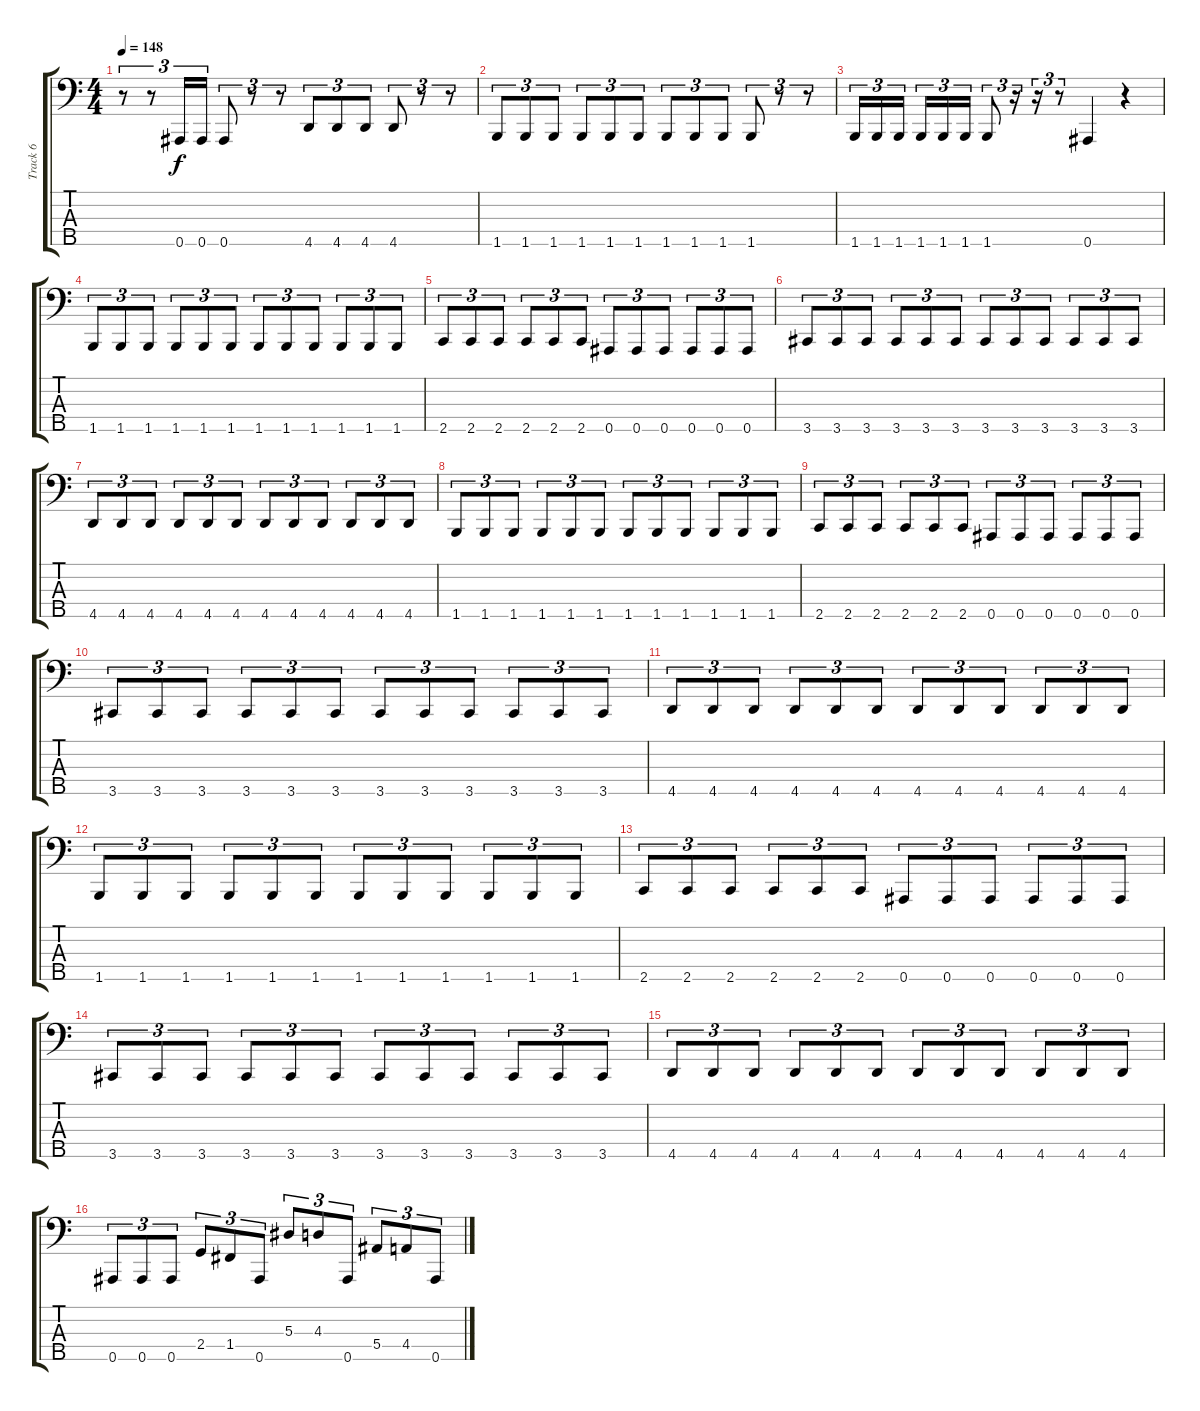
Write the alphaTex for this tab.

\track ("Track 6" "Track 6") {instrument electricbassfinger}
\staff {score tabs}
\tuning (Ab2 Eb2 Bb1 F1 Bb0) {hide}
\ts (4 4)
\tempo 148
\clef f4
\ks c
r.8{tu (3 2) dy f} r.8{tu (3 2)} 0.5.16{tu (3 2)} 0.5.16{tu (3 2)} 0.5.8{tu (3 2)} r.8{tu (3 2)} r.8{tu (3 2)} 4.5.8{tu (3 2)} 4.5.8{tu (3 2)} 4.5.8{tu (3 2)} 4.5.8{tu (3 2)} r.8{tu (3 2)} r.8{tu (3 2)} |
1.5.8{tu (3 2)} 1.5.8{tu (3 2)} 1.5.8{tu (3 2)} 1.5.8{tu (3 2)} 1.5.8{tu (3 2)} 1.5.8{tu (3 2)} 1.5.8{tu (3 2)} 1.5.8{tu (3 2)} 1.5.8{tu (3 2)} 1.5.8{tu (3 2)} r.8{tu (3 2)} r.8{tu (3 2)} |
1.5.16{tu (3 2)} 1.5.16{tu (3 2)} 1.5.16{tu (3 2)} 1.5.16{tu (3 2)} 1.5.16{tu (3 2)} 1.5.16{tu (3 2)} 1.5.8{tu (3 2)} r.16{tu (3 2)} r.16{tu (3 2)} r.8{tu (3 2)} 0.5.4 r.4 |
1.5.8{tu (3 2)} 1.5.8{tu (3 2)} 1.5.8{tu (3 2)} 1.5.8{tu (3 2)} 1.5.8{tu (3 2)} 1.5.8{tu (3 2)} 1.5.8{tu (3 2)} 1.5.8{tu (3 2)} 1.5.8{tu (3 2)} 1.5.8{tu (3 2)} 1.5.8{tu (3 2)} 1.5.8{tu (3 2)} |
2.5.8{tu (3 2)} 2.5.8{tu (3 2)} 2.5.8{tu (3 2)} 2.5.8{tu (3 2)} 2.5.8{tu (3 2)} 2.5.8{tu (3 2)} 0.5.8{tu (3 2)} 0.5.8{tu (3 2)} 0.5.8{tu (3 2)} 0.5.8{tu (3 2)} 0.5.8{tu (3 2)} 0.5.8{tu (3 2)} |
3.5.8{tu (3 2)} 3.5.8{tu (3 2)} 3.5.8{tu (3 2)} 3.5.8{tu (3 2)} 3.5.8{tu (3 2)} 3.5.8{tu (3 2)} 3.5.8{tu (3 2)} 3.5.8{tu (3 2)} 3.5.8{tu (3 2)} 3.5.8{tu (3 2)} 3.5.8{tu (3 2)} 3.5.8{tu (3 2)} |
4.5.8{tu (3 2)} 4.5.8{tu (3 2)} 4.5.8{tu (3 2)} 4.5.8{tu (3 2)} 4.5.8{tu (3 2)} 4.5.8{tu (3 2)} 4.5.8{tu (3 2)} 4.5.8{tu (3 2)} 4.5.8{tu (3 2)} 4.5.8{tu (3 2)} 4.5.8{tu (3 2)} 4.5.8{tu (3 2)} |
1.5.8{tu (3 2)} 1.5.8{tu (3 2)} 1.5.8{tu (3 2)} 1.5.8{tu (3 2)} 1.5.8{tu (3 2)} 1.5.8{tu (3 2)} 1.5.8{tu (3 2)} 1.5.8{tu (3 2)} 1.5.8{tu (3 2)} 1.5.8{tu (3 2)} 1.5.8{tu (3 2)} 1.5.8{tu (3 2)} |
2.5.8{tu (3 2)} 2.5.8{tu (3 2)} 2.5.8{tu (3 2)} 2.5.8{tu (3 2)} 2.5.8{tu (3 2)} 2.5.8{tu (3 2)} 0.5.8{tu (3 2)} 0.5.8{tu (3 2)} 0.5.8{tu (3 2)} 0.5.8{tu (3 2)} 0.5.8{tu (3 2)} 0.5.8{tu (3 2)} |
3.5.8{tu (3 2)} 3.5.8{tu (3 2)} 3.5.8{tu (3 2)} 3.5.8{tu (3 2)} 3.5.8{tu (3 2)} 3.5.8{tu (3 2)} 3.5.8{tu (3 2)} 3.5.8{tu (3 2)} 3.5.8{tu (3 2)} 3.5.8{tu (3 2)} 3.5.8{tu (3 2)} 3.5.8{tu (3 2)} |
4.5.8{tu (3 2)} 4.5.8{tu (3 2)} 4.5.8{tu (3 2)} 4.5.8{tu (3 2)} 4.5.8{tu (3 2)} 4.5.8{tu (3 2)} 4.5.8{tu (3 2)} 4.5.8{tu (3 2)} 4.5.8{tu (3 2)} 4.5.8{tu (3 2)} 4.5.8{tu (3 2)} 4.5.8{tu (3 2)} |
1.5.8{tu (3 2)} 1.5.8{tu (3 2)} 1.5.8{tu (3 2)} 1.5.8{tu (3 2)} 1.5.8{tu (3 2)} 1.5.8{tu (3 2)} 1.5.8{tu (3 2)} 1.5.8{tu (3 2)} 1.5.8{tu (3 2)} 1.5.8{tu (3 2)} 1.5.8{tu (3 2)} 1.5.8{tu (3 2)} |
2.5.8{tu (3 2)} 2.5.8{tu (3 2)} 2.5.8{tu (3 2)} 2.5.8{tu (3 2)} 2.5.8{tu (3 2)} 2.5.8{tu (3 2)} 0.5.8{tu (3 2)} 0.5.8{tu (3 2)} 0.5.8{tu (3 2)} 0.5.8{tu (3 2)} 0.5.8{tu (3 2)} 0.5.8{tu (3 2)} |
3.5.8{tu (3 2)} 3.5.8{tu (3 2)} 3.5.8{tu (3 2)} 3.5.8{tu (3 2)} 3.5.8{tu (3 2)} 3.5.8{tu (3 2)} 3.5.8{tu (3 2)} 3.5.8{tu (3 2)} 3.5.8{tu (3 2)} 3.5.8{tu (3 2)} 3.5.8{tu (3 2)} 3.5.8{tu (3 2)} |
4.5.8{tu (3 2)} 4.5.8{tu (3 2)} 4.5.8{tu (3 2)} 4.5.8{tu (3 2)} 4.5.8{tu (3 2)} 4.5.8{tu (3 2)} 4.5.8{tu (3 2)} 4.5.8{tu (3 2)} 4.5.8{tu (3 2)} 4.5.8{tu (3 2)} 4.5.8{tu (3 2)} 4.5.8{tu (3 2)} |
0.5.8{tu (3 2)} 0.5.8{tu (3 2)} 0.5.8{tu (3 2)} 2.4.8{tu (3 2)} 1.4.8{tu (3 2)} 0.5.8{tu (3 2)} 5.3.8{tu (3 2)} 4.3.8{tu (3 2)} 0.5.8{tu (3 2)} 5.4.8{tu (3 2)} 4.4.8{tu (3 2)} 0.5.8{tu (3 2)}
